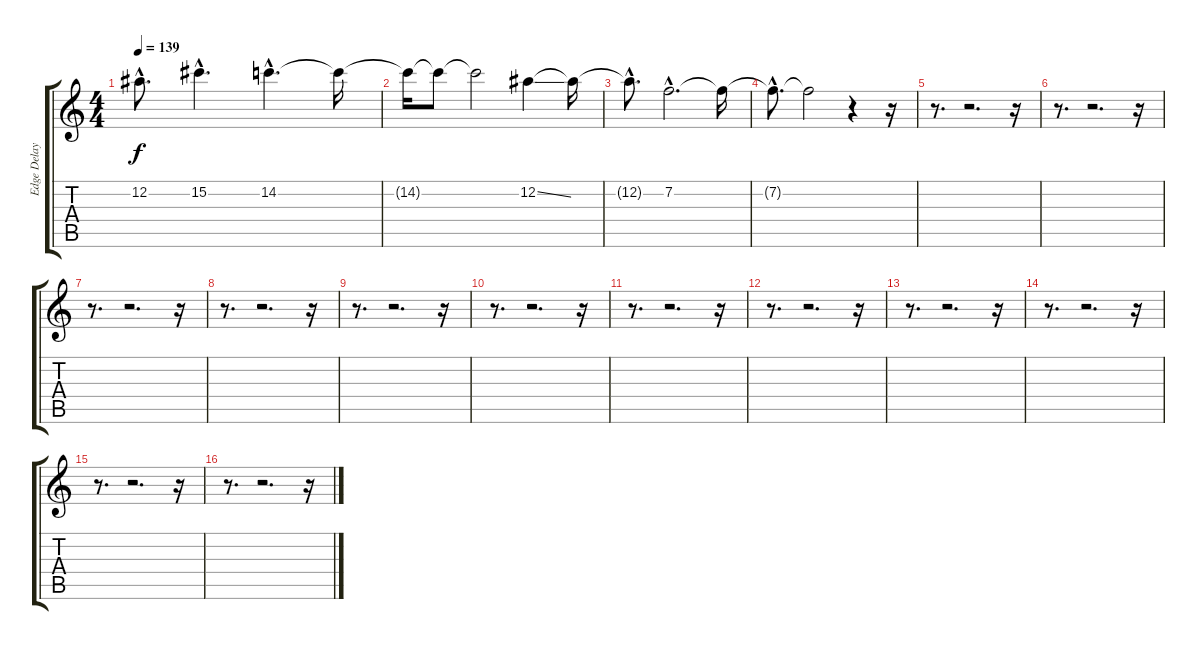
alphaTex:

\track ("Edge Delay 2" "Edge Delay") {instrument overdrivenguitar}
\staff {score tabs}
\tuning (Eb4 Bb3 Gb3 Db3 Ab2 Eb2) {hide}
\ts (4 4)
\tempo 139
\clef g2
\ks c
12.2{hac t}.8{d dy f} 15.2{hac}.4{d} 14.2{hac}.4{d} 14.2{t}.16 |
14.2{t}.16 14.2{t}.8 14.2{t}.2 12.2{ss}.4 12.2{t}.16 |
12.2{hac t}.8{d} 7.2{hac}.2{d} 7.2{t}.16 |
7.2{hac t}.8{d} 7.2{t}.2 r.4 r.16 |
r.8{d} r.2{d} r.16 |
r.8{d} r.2{d} r.16 |
r.8{d} r.2{d} r.16 |
r.8{d} r.2{d} r.16 |
r.8{d} r.2{d} r.16 |
r.8{d} r.2{d} r.16 |
r.8{d} r.2{d} r.16 |
r.8{d} r.2{d} r.16 |
r.8{d} r.2{d} r.16 |
r.8{d} r.2{d} r.16 |
r.8{d} r.2{d} r.16 |
r.8{d} r.2{d} r.16
